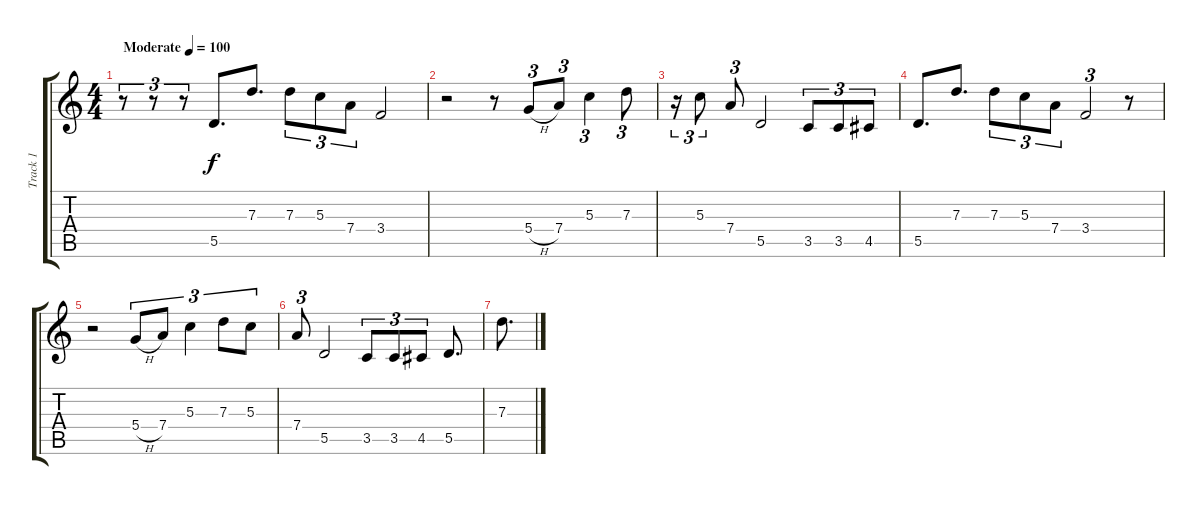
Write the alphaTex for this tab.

\track ("Track 1" "Track 1") {instrument distortionguitar}
\staff {score tabs}
\tuning (E4 B3 G3 D3 A2 E2) {hide}
\ts (4 4)
\tempo (100 "Moderate")
\clef g2
\ks c
r.8{tu (3 2) dy f instrument distortionguitar} r.8{tu (3 2)} r.8{tu (3 2)} 5.5.8{d} 7.3.8{d} 7.3.8{tu (3 2)} 5.3.8{tu (3 2)} 7.4.8{tu (3 2)} 3.4.2 |
r.2 r.8 5.4{h}.8{tu (3 2)} 7.4.8{tu (3 2)} 5.3.4{tu (3 2)} 7.3.8{tu (3 2)} |
r.16{tu (3 2)} 5.3.8{tu (3 2)} 7.4.8{tu (3 2)} 5.5.2 3.5.8{tu (3 2)} 3.5.8{tu (3 2)} 4.5.8{tu (3 2)} |
5.5.8{d} 7.3.8{d} 7.3.8{tu (3 2)} 5.3.8{tu (3 2)} 7.4.8{tu (3 2)} 3.4.2{tu (3 2)} r.8 |
r.2 5.4{h}.8{tu (3 2)} 7.4.8{tu (3 2)} 5.3.4{tu (3 2)} 7.3.8{tu (3 2)} 5.3.8{tu (3 2)} |
7.4.8{tu (3 2)} 5.5.2 3.5.8{tu (3 2)} 3.5.8{tu (3 2)} 4.5.8{tu (3 2)} 5.5.8{d} |
7.3.8{d}
